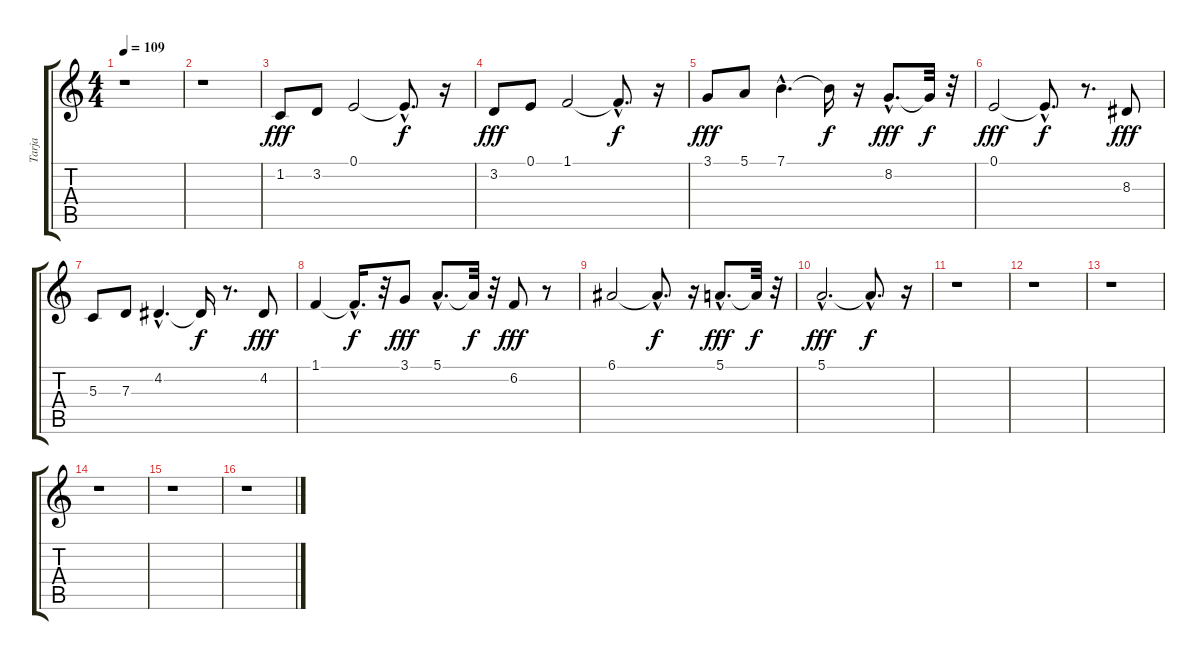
\track ("Tarja" "Tarja") {instrument choiraahs}
\staff {score tabs}
\tuning (E4 B3 G3 D3 A2 E2) {hide}
\ts (4 4)
\tempo 109
\clef g2
\ks c
r.1{dy f} |
r.1 |
1.2.8{dy fff} 3.2.8 0.1.2 0.1{hac t}.8{d dy f} r.16 |
3.2.8{dy fff} 0.1.8 1.1.2 1.1{hac t}.8{d dy f} r.16 |
3.1.8{dy fff} 5.1.8 7.1{hac}.4{d} 7.1{t}.16{dy f} r.16 8.2{hac}.8{d dy fff} 8.2{t}.32{dy f} r.32 |
0.1.2{dy fff} 0.1{hac t}.8{d dy f} r.8{d} 8.3.8{dy fff} |
5.3.8 7.3.8 4.2{hac}.4{d} 4.2{t}.16{dy f} r.8{d} 4.2.8{dy fff} |
1.1.4 1.1{hac t}.16{d dy f} r.32 3.1.8{dy fff} 5.1{hac}.8{d} 5.1{t}.32{dy f} r.32 6.2.8{dy fff} r.8 |
6.1.2 6.1{hac t}.8{d dy f} r.16 5.1{hac}.8{d dy fff} 5.1{t}.32{dy f} r.32 |
5.1{hac}.2{d dy fff} 5.1{hac t}.8{d dy f} r.16 |
r.1 |
r.1 |
r.1 |
r.1 |
r.1 |
r.1
